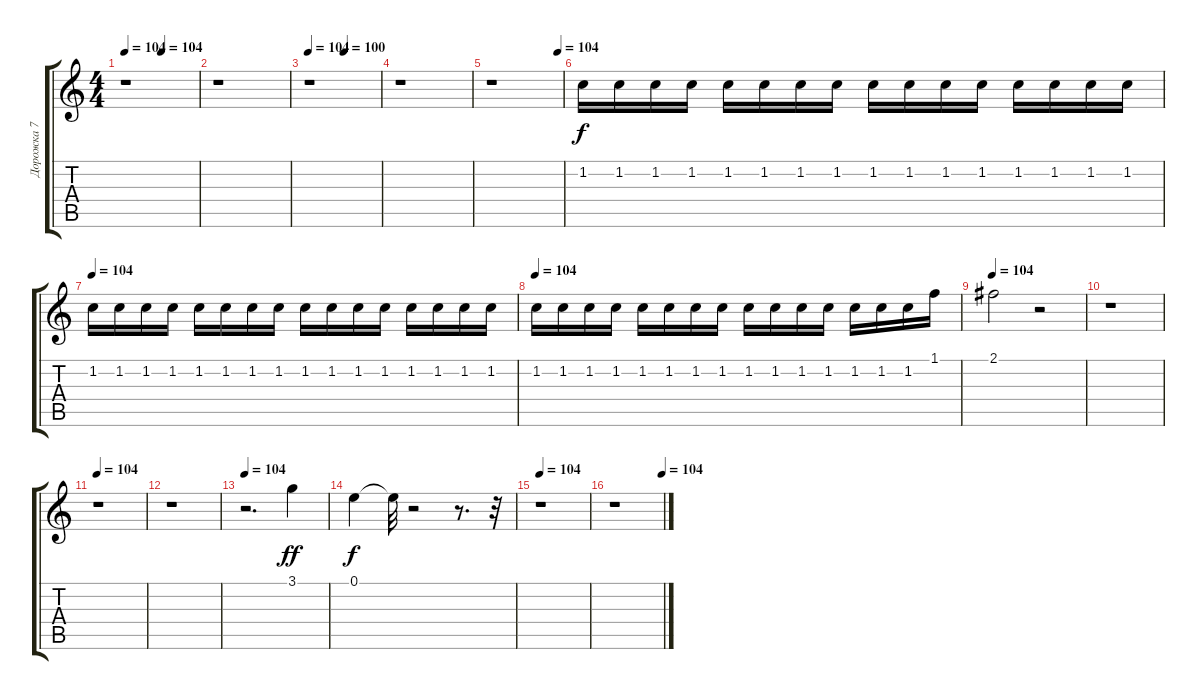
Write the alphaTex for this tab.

\track ("Дорожка 7" "Дорожка 7") {instrument distortionguitar}
\staff {score tabs}
\tuning (E4 B3 G3 D3 A2 E2) {hide}
\ts (4 4)
\tempo 104
\tempo (104 0.5)
\clef g2
\ks c
r.1{dy f} |
r.1 |
\tempo 104
\tempo (100 0.5)
r.1 |
r.1 |
\tempo (104 0.9375)
r.1 |
1.2.16 1.2.16 1.2.16 1.2.16 1.2.16 1.2.16 1.2.16 1.2.16 1.2.16 1.2.16 1.2.16 1.2.16 1.2.16 1.2.16 1.2.16 1.2.16 |
\tempo 104
1.2.16 1.2.16 1.2.16 1.2.16 1.2.16 1.2.16 1.2.16 1.2.16 1.2.16 1.2.16 1.2.16 1.2.16 1.2.16 1.2.16 1.2.16 1.2.16 |
\tempo 104
1.2.16 1.2.16 1.2.16 1.2.16 1.2.16 1.2.16 1.2.16 1.2.16 1.2.16 1.2.16 1.2.16 1.2.16 1.2.16 1.2.16 1.2.16 1.1.16 |
\tempo 104
2.1.2 r.2 |
r.1 |
\tempo 104
r.1 |
r.1 |
\tempo 104
r.2{d} 3.1.4{dy ff} |
0.1.4{dy f} 0.1{t}.32 r.2 r.8{d} r.32 |
\tempo 104
r.1 |
\tempo (104 0.984375)
r.1
